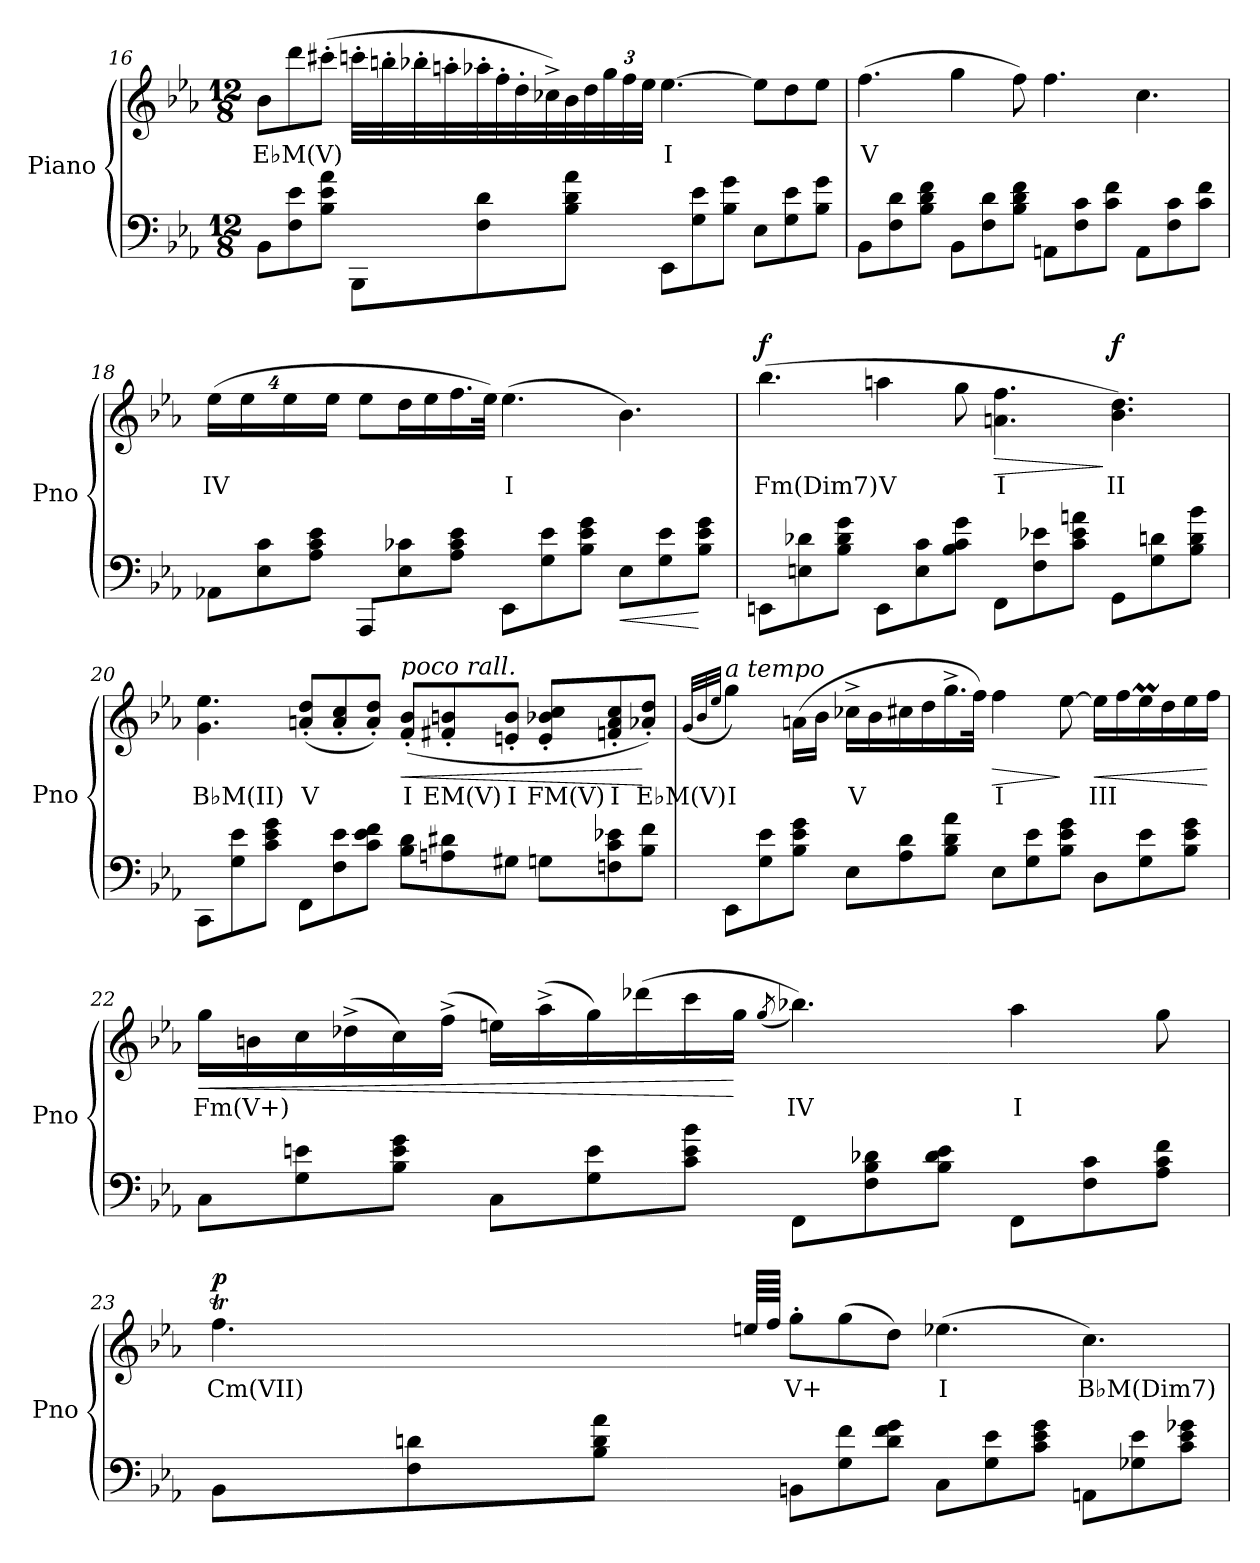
**kern	**dynam	**kern	**text	**dynam
*part2	*part2	*part1	*part1	*part1
*staff2	*staff2	*staff1	*staff1	*staff1
*I"Piano	*	*I"Piano	*	*
*I'Pno	*	*I'Pno	*	*
!!LO:LB:g=z
*clefF4	*	*clefG2	*	*
*k[b-e-a-]	*	*k[b-e-a-]	*	*
*M12/8	*	*M12/8	*	*
=16	=16	=16	=16	=16
!	!	!	!LO:LY:b	!
8BB-\L	.	8b-\L	E♭M(V)	.
8F\ 8e-\	.	8ddd\	.	.
8B-\ 8e-\ 8a-\J	.	(>8ccc#X'\J	.	.
8BBB-\L	.	32cccn'\LLL	.	.
.	.	32bbn'\	.	.
.	.	32bb-X'\	.	.
.	.	32aan'\	.	.
8F\ 8d\	.	32aa-X'\	.	.
.	.	32ff'\	.	.
.	.	32dd'\	.	.
.	.	32cc-X^\)	.	.
8B-\ 8d\ 8a-\J	.	32b-\	.	.
.	.	32dd\	.	.
*	*	*Xbrackettup	*	*
.	.	48gg\	.	.
.	.	48ff\	.	.
.	.	48ee-\JJJ	.	.
!	!	!	!LO:LY:b	!
8EE-\L	.	[4.ee-\	I	.
8G\ 8e-\	.	.	.	.
8B-\ 8g\J	.	.	.	.
8E-\L	.	8ee-\L]	.	.
8G\ 8e-\	.	8dd\	.	.
8B-\ 8g\J	.	8ee-\J	.	.
!!LO:PB:g=z
=17	=17	=17	=17	=17
!	!	!	!LO:LY:b	!
8BB-\L	.	(>4.ff\	V	.
8F\ 8d\	.	.	.	.
8B-\ 8d\ 8f\J	.	.	.	.
8BB-\L	.	4gg\	.	.
8F\ 8d\	.	.	.	.
8B-\ 8d\ 8f\J	.	8ff\)	.	.
8AAn\L	.	4.ff\	.	.
8F\ 8c\	.	.	.	.
8c\ 8f\J	.	.	.	.
8AA\L	.	4.cc\	.	.
8F\ 8c\	.	.	.	.
8c\ 8f\J	.	.	.	.
=18	=18	=18	=18	=18
!	!	!	!LO:LY:b	!
8AA-X\L	.	(>32%3ee-\L	IV	.
.	.	32%3ee-\	.	.
8E-\ 8c\	.	.	.	.
.	.	32%3ee-\	.	.
8A-\ 8c\ 8e-\J	.	.	.	.
.	.	32%3ee-\J	.	.
8AAA-/L	.	8ee-\L	.	.
8E-\ 8c-X\	.	16dd\L	.	.
.	.	16ee-\	.	.
8A-\ 8c-\ 8e-\J	.	16.ff\	.	.
.	.	32ee-\JJk)	.	.
!	!	!	!LO:LY:b	!
8EE-\L	.	(>4.ee-\	I	.
8G\ 8e-\	.	.	.	.
8B-\ 8e-\ 8g\J	.	.	.	.
!	!LO:HP:b	!	!	!
8E-\L	<	4.b-\)	.	.
8G\ 8e-\	.	.	.	.
8B-\ 8e-\ 8g\J	[	.	.	.
=19	=19	=19	=19	=19
!	!	!	!LO:LY:b	!LO:DY:b
8EEn\L	.	(>4.bb-\	Fm(Dim7)	f
8En\ 8d-X\	.	.	.	.
8B-\ 8d-\ 8g\J	.	.	.	.
!	!	!	!LO:LY:b	!
8EE\L	.	4aan\	V	.
8E\ 8c\	.	.	.	.
8B-\ 8c\ 8g\J	.	8gg\	.	.
!	!	!	!LO:LY:b	!LO:HP:b
8FF\L	.	4.an\ 4.ff\	I	>
8F\ 8e-X\	.	.	.	.
8c\ 8e-\ 8an\J	.	.	.	.
!	!	!	!LO:LY:b	!LO:DY:n=1:b
8GG\L	.	4.b-\ 4.dd\)	II	] f
8G\ 8dn\	.	.	.	.
8B-\ 8d\ 8b-\J	.	.	.	.
!!LO:LB:g=z
=20	=20	=20	=20	=20
!	!	!	!LO:LY:b	!
8CC\L	.	4.g\ 4.ee-\	B♭M(II)	.
8G\ 8e-\	.	.	.	.
8c\ 8e-\ 8g\J	.	.	.	.
!	!	!	!LO:LY:b	!
8FF\L	.	(<8an/' 8dd/'L	V	.
8F\ 8e-\	.	8a/' 8cc/'	.	.
8c\ 8e-\ 8f\J	.	8a/' 8dd/'J)	.	.
!	!	!LO:TX:a:i:t=poco rall.	!	!
!	!	!	!LO:LY:b	!LO:HP:b
8B-\ 8d\L	.	(<8f/' 8b-/'L	I	<
!	!	!	!LO:LY:b	!
8An\ 8d#X\	.	8f#X/' 8bn/'	EM(V)	.
!	!	!	!LO:LY:b	!
8G#X\J	.	8en/' 8b/'J	I	.
!	!	!	!LO:LY:b	!
8Gn\L	.	8e/' 8b-X/' 8cc/'L	FM(V)	.
!	!	!	!LO:LY:b	!
8Fn\ 8c\ 8e-X\	.	8fn/' 8a/' 8cc/'	I	.
!	!	!	!LO:LY:b	!
8B-\ 8f\J	.	8a-X/' 8dd/'J)	E♭M(V)	[
=21	=21	=21	=21	=21
.	.	(<32qg/LLL	.	.
.	.	32qb-/	.	.
.	.	32qee-/JJJ	.	.
!	!	!LO:TX:a:i:t=a tempo	!	!
!	!	!	!LO:LY:b	!LO:DY:b
!	!	!	!	!LO:DY:n=1:b
8EE-\L	.	4gg\)	I	p sfp
8G\ 8e-\	.	.	.	.
8B-\ 8e-\ 8g\J	.	(>16an\LL	.	.
.	.	16b-\JJ	.	.
!	!	!	!LO:LY:b	!
8E-\L	.	16cc-X^\LL	V	.
.	.	16b-\	.	.
8A-\ 8d\	.	16cc#X\	.	.
.	.	16dd\	.	.
8B-\ 8d\ 8a-\J	.	16.gg^\	.	.
.	.	32ff\JJk)	.	.
!	!	!	!LO:LY:b	!LO:HP:b
8E-\L	.	4ff\	I	>
8G\ 8e-\	.	.	.	.
8B-\ 8e-\ 8g\J	.	[8ee-\	.	]
!	!	!	!LO:LY:b	!LO:HP:b
8D\L	.	16ee-\LL]	III	<
.	.	16ff\	.	.
8G\ 8e-\	.	16ee-M\	.	.
.	.	16dd\	.	.
8B-\ 8e-\ 8g\J	.	16ee-\	.	.
.	.	16ff\JJ	.	[
!!LO:LB:g=z
=22	=22	=22	=22	=22
!	!	!	!LO:LY:b	!LO:HP:b
8C\L	.	16gg\LL	Fm(V+)	<
.	.	16bn\	.	.
8G\ 8en\	.	16cc\	.	.
.	.	(>16dd-X^\	.	.
8B-\ 8e\ 8g\J	.	16cc\)	.	.
.	.	(>16ff^\JJ	.	.
8C\L	.	16een\LL)	.	.
.	.	(>16aa-^\	.	.
8G\ 8e\	.	16gg\)	.	.
.	.	(>16ddd-X\	.	.
8c\ 8e\ 8b-\J	.	16ccc\	.	.
.	.	16gg\JJ	.	[
.	.	(<8qgg/	.	.
!	!	!	!LO:LY:b	!
8FF\L	.	4.bb-X\))	IV	.
8F\ 8B-\ 8d-X\	.	.	.	.
8B-\ 8d-\ 8e\J	.	.	.	.
!	!	!	!LO:LY:b	!
8FF\L	.	4aa-\	I	.
8F\ 8c\	.	.	.	.
8A-\ 8c\ 8f\J	.	8gg\	.	.
!!LO:LB:g=z
=23	=23	=23	=23	=23
*^	*	*	*	*
!	!	!	!	!LO:LY:b	!LO:DY:b
*	*	*	*^	*	*
4.ryy	8BB-\L	.	4.ffT\	64gg!yy	Cm(VII)	p
.	.	.	.	64ff!yy	.	.
.	.	.	.	64gg!yy	.	.
.	.	.	.	64ff!yy	.	.
.	.	.	.	64gg!yy	.	.
.	.	.	.	64ff!yy	.	.
.	.	.	.	64gg!yy	.	.
.	.	.	.	64ff!yy	.	.
.	8F\ 8dn\	.	.	64gg!yy	.	.
.	.	.	.	64ff!yy	.	.
.	.	.	.	64gg!yy	.	.
.	.	.	.	64ff!yy	.	.
.	.	.	.	64gg!yy	.	.
.	.	.	.	64ff!yy	.	.
.	.	.	.	64gg!yy	.	.
.	.	.	.	64ff!yy	.	.
.	8B-\ 8d\ 8a-\J	.	.	64gg!yy	.	.
.	.	.	.	64ff!yy	.	.
.	.	.	.	64gg!yy	.	.
.	.	.	.	64ff!yy	.	.
.	.	.	.	64gg!yy	.	.
.	.	.	.	64ffTTT!yy	.	.
.	.	.	.	64een/LLLL	.	.
.	.	.	.	64ff/JJJJ	.	.
!	!	!	!	!	!LO:LY:b	!
1ryy	8BBn\L	.	8gg'\L	1ryy	V+	.
.	8G\ 8f\	.	(>8gg\	.	.	.
.	8d\ 8f\ 8g\J	.	8dd\J)	.	.	.
!	!	!	!	!	!LO:LY:b	!
.	8C\L	.	(>4.ee-X\	.	I	.
.	8G\ 8e-\	.	.	.	.	.
.	8c\ 8e-\ 8g\J	.	.	.	.	.
!	!	!	!	!	!LO:LY:b	!
.	8AAn\L	.	4.cc\)	.	B♭M(Dim7)	.
.	8G-X\ 8e-\	.	.	.	.	.
8ryy	8c\ 8e-\ 8g-X\J	.	.	8ryy	.	.
*v	*v	*	*	*	*	*
*	*	*v	*v	*	*
=	=	=	=	=
*-	*-	*-	*-	*-
